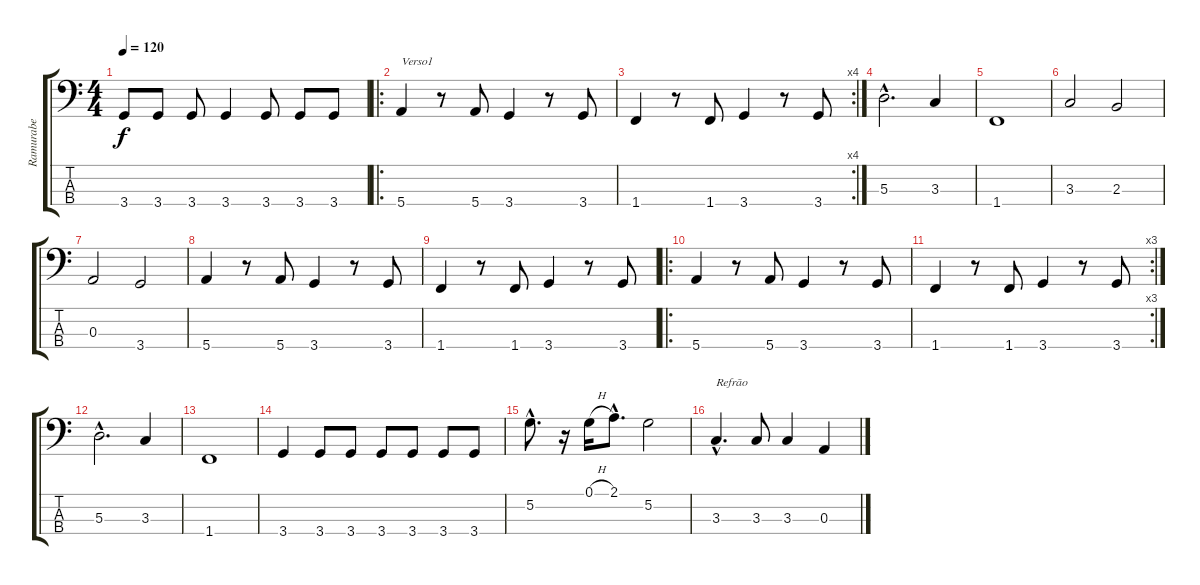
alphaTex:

\track ("Ramurabe" "Ramurabe") {instrument electricbassfinger}
\staff {score tabs}
\tuning (G2 D2 A1 E1) {hide}
\ts (4 4)
\tempo 120
\clef f4
\ks c
3.4{t}.8{dy f} 3.4.8 3.4.8 3.4.4 3.4.8 3.4.8 3.4.8 |
\ro
5.4.4{txt "Verso1"} r.8 5.4.8 3.4.4 r.8 3.4.8 |
\rc 4
1.4.4 r.8 1.4.8 3.4.4 r.8 3.4.8 |
5.3{hac}.2{d} 3.3.4 |
1.4.1 |
3.3.2 2.3.2 |
0.3.2 3.4.2 |
5.4.4 r.8 5.4.8 3.4.4 r.8 3.4.8 |
1.4.4 r.8 1.4.8 3.4.4 r.8 3.4.8 |
\ro
5.4.4 r.8 5.4.8 3.4.4 r.8 3.4.8 |
\rc 3
1.4.4 r.8 1.4.8 3.4.4 r.8 3.4.8 |
5.3{hac}.2{d} 3.3.4 |
1.4.1 |
3.4.4 3.4.8 3.4.8 3.4.8 3.4.8 3.4.8 3.4.8 |
5.2{hac}.8{d} r.16 0.1{h}.16 2.1{hac}.8{d} 5.2.2 |
3.3{hac}.4{d txt "Refrão"} 3.3.8 3.3.4 0.3.4
